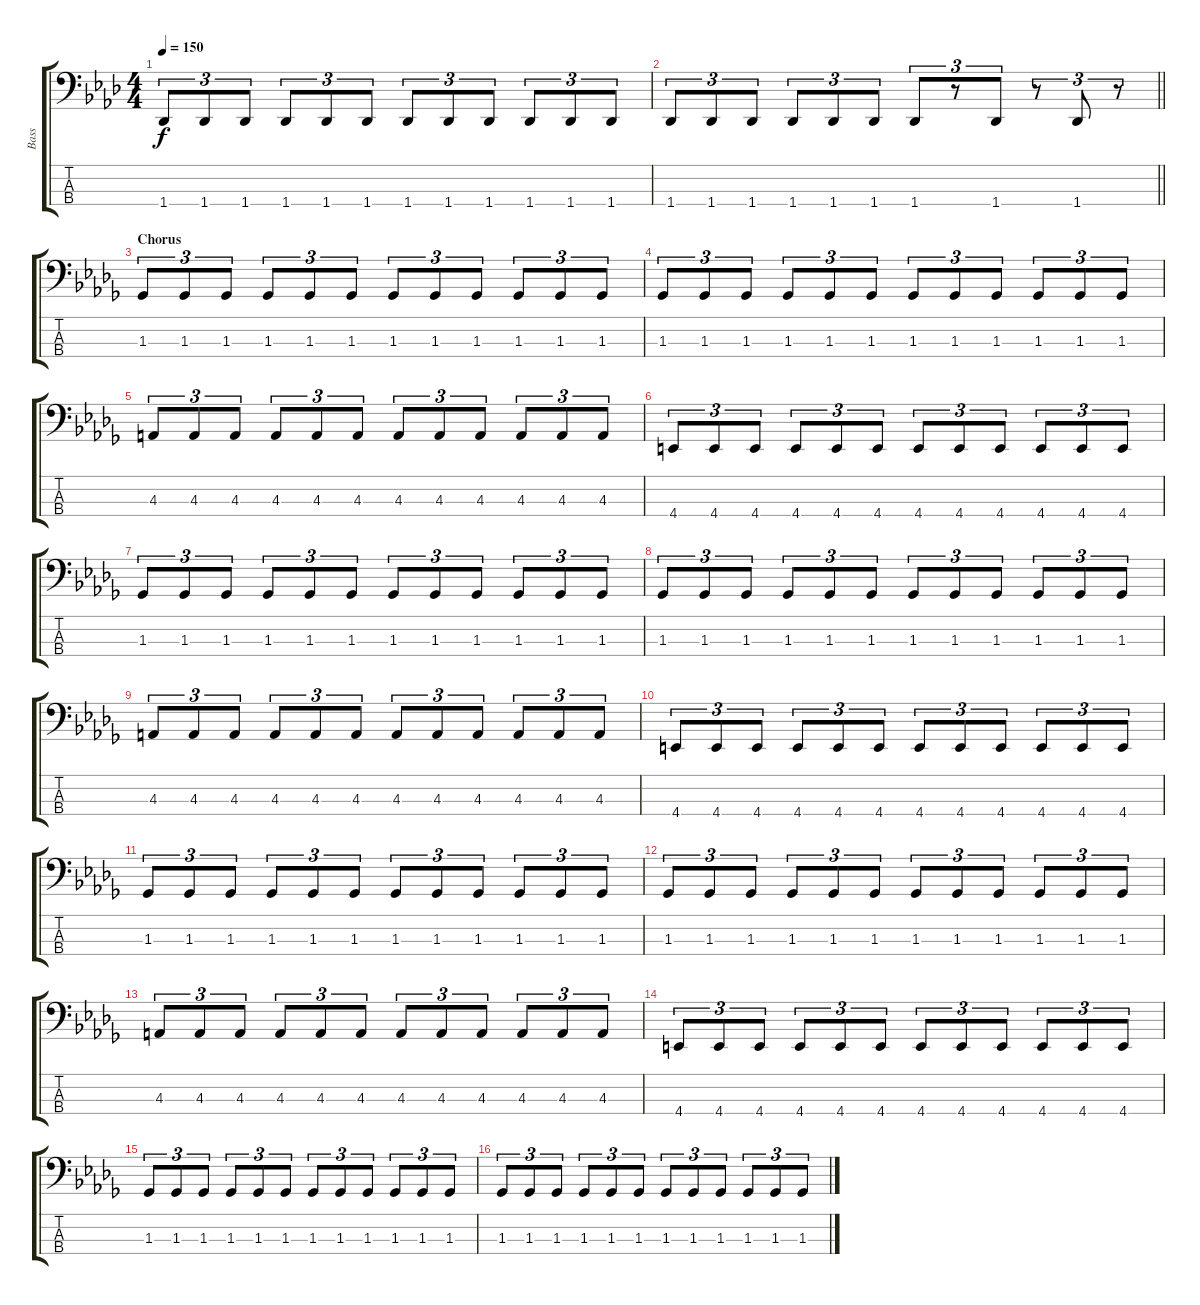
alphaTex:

\track ("Bass" "Bass") {instrument electricbasspick}
\staff {score tabs}
\tuning (Eb2 Bb1 F1 C1) {hide}
\ts (4 4)
\tempo 150
\clef f4
\ks fminor
1.4.8{tu (3 2) dy f} 1.4.8{tu (3 2)} 1.4.8{tu (3 2)} 1.4.8{tu (3 2)} 1.4.8{tu (3 2)} 1.4.8{tu (3 2)} 1.4.8{tu (3 2)} 1.4.8{tu (3 2)} 1.4.8{tu (3 2)} 1.4.8{tu (3 2)} 1.4.8{tu (3 2)} 1.4.8{tu (3 2)} |
\barLineRight lightlight
1.4.8{tu (3 2)} 1.4.8{tu (3 2)} 1.4.8{tu (3 2)} 1.4.8{tu (3 2)} 1.4.8{tu (3 2)} 1.4.8{tu (3 2)} 1.4.8{tu (3 2)} r.8{tu (3 2)} 1.4.8{tu (3 2)} r.8{tu (3 2)} 1.4.8{tu (3 2)} r.8{tu (3 2)} |
\section ("" "Chorus")
\ks bbminor
1.3.8{tu (3 2)} 1.3.8{tu (3 2)} 1.3.8{tu (3 2)} 1.3.8{tu (3 2)} 1.3.8{tu (3 2)} 1.3.8{tu (3 2)} 1.3.8{tu (3 2)} 1.3.8{tu (3 2)} 1.3.8{tu (3 2)} 1.3.8{tu (3 2)} 1.3.8{tu (3 2)} 1.3.8{tu (3 2)} |
1.3.8{tu (3 2)} 1.3.8{tu (3 2)} 1.3.8{tu (3 2)} 1.3.8{tu (3 2)} 1.3.8{tu (3 2)} 1.3.8{tu (3 2)} 1.3.8{tu (3 2)} 1.3.8{tu (3 2)} 1.3.8{tu (3 2)} 1.3.8{tu (3 2)} 1.3.8{tu (3 2)} 1.3.8{tu (3 2)} |
4.3.8{tu (3 2)} 4.3.8{tu (3 2)} 4.3.8{tu (3 2)} 4.3.8{tu (3 2)} 4.3.8{tu (3 2)} 4.3.8{tu (3 2)} 4.3.8{tu (3 2)} 4.3.8{tu (3 2)} 4.3.8{tu (3 2)} 4.3.8{tu (3 2)} 4.3.8{tu (3 2)} 4.3.8{tu (3 2)} |
4.4.8{tu (3 2)} 4.4.8{tu (3 2)} 4.4.8{tu (3 2)} 4.4.8{tu (3 2)} 4.4.8{tu (3 2)} 4.4.8{tu (3 2)} 4.4.8{tu (3 2)} 4.4.8{tu (3 2)} 4.4.8{tu (3 2)} 4.4.8{tu (3 2)} 4.4.8{tu (3 2)} 4.4.8{tu (3 2)} |
1.3.8{tu (3 2)} 1.3.8{tu (3 2)} 1.3.8{tu (3 2)} 1.3.8{tu (3 2)} 1.3.8{tu (3 2)} 1.3.8{tu (3 2)} 1.3.8{tu (3 2)} 1.3.8{tu (3 2)} 1.3.8{tu (3 2)} 1.3.8{tu (3 2)} 1.3.8{tu (3 2)} 1.3.8{tu (3 2)} |
1.3.8{tu (3 2)} 1.3.8{tu (3 2)} 1.3.8{tu (3 2)} 1.3.8{tu (3 2)} 1.3.8{tu (3 2)} 1.3.8{tu (3 2)} 1.3.8{tu (3 2)} 1.3.8{tu (3 2)} 1.3.8{tu (3 2)} 1.3.8{tu (3 2)} 1.3.8{tu (3 2)} 1.3.8{tu (3 2)} |
4.3.8{tu (3 2)} 4.3.8{tu (3 2)} 4.3.8{tu (3 2)} 4.3.8{tu (3 2)} 4.3.8{tu (3 2)} 4.3.8{tu (3 2)} 4.3.8{tu (3 2)} 4.3.8{tu (3 2)} 4.3.8{tu (3 2)} 4.3.8{tu (3 2)} 4.3.8{tu (3 2)} 4.3.8{tu (3 2)} |
4.4.8{tu (3 2)} 4.4.8{tu (3 2)} 4.4.8{tu (3 2)} 4.4.8{tu (3 2)} 4.4.8{tu (3 2)} 4.4.8{tu (3 2)} 4.4.8{tu (3 2)} 4.4.8{tu (3 2)} 4.4.8{tu (3 2)} 4.4.8{tu (3 2)} 4.4.8{tu (3 2)} 4.4.8{tu (3 2)} |
1.3.8{tu (3 2)} 1.3.8{tu (3 2)} 1.3.8{tu (3 2)} 1.3.8{tu (3 2)} 1.3.8{tu (3 2)} 1.3.8{tu (3 2)} 1.3.8{tu (3 2)} 1.3.8{tu (3 2)} 1.3.8{tu (3 2)} 1.3.8{tu (3 2)} 1.3.8{tu (3 2)} 1.3.8{tu (3 2)} |
1.3.8{tu (3 2)} 1.3.8{tu (3 2)} 1.3.8{tu (3 2)} 1.3.8{tu (3 2)} 1.3.8{tu (3 2)} 1.3.8{tu (3 2)} 1.3.8{tu (3 2)} 1.3.8{tu (3 2)} 1.3.8{tu (3 2)} 1.3.8{tu (3 2)} 1.3.8{tu (3 2)} 1.3.8{tu (3 2)} |
4.3.8{tu (3 2)} 4.3.8{tu (3 2)} 4.3.8{tu (3 2)} 4.3.8{tu (3 2)} 4.3.8{tu (3 2)} 4.3.8{tu (3 2)} 4.3.8{tu (3 2)} 4.3.8{tu (3 2)} 4.3.8{tu (3 2)} 4.3.8{tu (3 2)} 4.3.8{tu (3 2)} 4.3.8{tu (3 2)} |
4.4.8{tu (3 2)} 4.4.8{tu (3 2)} 4.4.8{tu (3 2)} 4.4.8{tu (3 2)} 4.4.8{tu (3 2)} 4.4.8{tu (3 2)} 4.4.8{tu (3 2)} 4.4.8{tu (3 2)} 4.4.8{tu (3 2)} 4.4.8{tu (3 2)} 4.4.8{tu (3 2)} 4.4.8{tu (3 2)} |
1.3.8{tu (3 2)} 1.3.8{tu (3 2)} 1.3.8{tu (3 2)} 1.3.8{tu (3 2)} 1.3.8{tu (3 2)} 1.3.8{tu (3 2)} 1.3.8{tu (3 2)} 1.3.8{tu (3 2)} 1.3.8{tu (3 2)} 1.3.8{tu (3 2)} 1.3.8{tu (3 2)} 1.3.8{tu (3 2)} |
1.3.8{tu (3 2)} 1.3.8{tu (3 2)} 1.3.8{tu (3 2)} 1.3.8{tu (3 2)} 1.3.8{tu (3 2)} 1.3.8{tu (3 2)} 1.3.8{tu (3 2)} 1.3.8{tu (3 2)} 1.3.8{tu (3 2)} 1.3.8{tu (3 2)} 1.3.8{tu (3 2)} 1.3.8{tu (3 2)}
